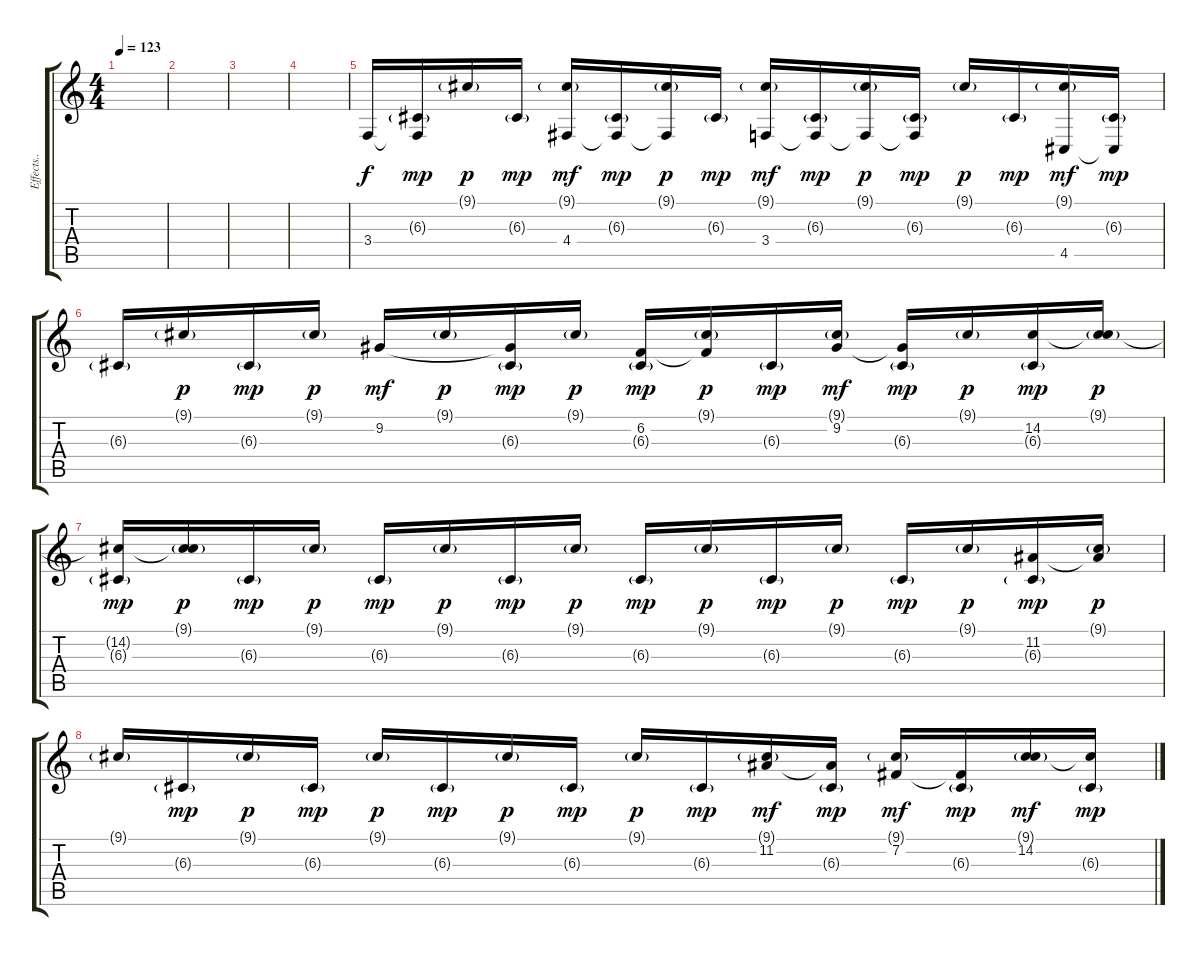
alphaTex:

\track ("Effects.. 2" "Effects.. ") {instrument pad3polysynth}
\staff {score tabs}
\tuning (E4 B3 G3 D3 A2 E2) {hide}
\ts (4 4)
\tempo 123
\clef g2
\ks c
|
|
|
|
3.4.16{volume 1} (6.3{g} 3.4{t}).16{dy mp} 9.1{g}.16{dy p} 6.3{g}.16{dy mp} (9.1{g} 4.4).16{dy mf} (6.3{g} 4.4{t}).16{dy mp} (9.1{g} 4.4{t}).16{dy p} 6.3{g}.16{dy mp} (9.1{g} 3.4).16{dy mf} (6.3{g} 3.4{t}).16{dy mp} (9.1{g} 3.4{t}).16{dy p} (6.3{g} 3.4{t}).16{dy mp} 9.1{g}.16{dy p} 6.3{g}.16{dy mp} (9.1{g} 4.5).16{dy mf} (6.3{g} 4.5{t}).16{dy mp} |
6.3{g}.16{volume 4} 9.1{g}.16{dy p} 6.3{g}.16{dy mp} 9.1{g}.16{dy p} 9.2.16{dy mf} 9.1{g}.16{dy p} (9.2{t} 6.3{g}).16{dy mp} 9.1{g}.16{dy p} (6.2 6.3{g}).16{dy mp} (9.1{g} 6.2{t}).16{dy p} 6.3{g}.16{dy mp} (9.1{g} 9.2).16{dy mf} (9.2{t} 6.3{g}).16{dy mp} 9.1{g}.16{dy p} (14.2 6.3{g}).16{dy mp} (9.1{g} 14.2{t}).16{dy p} |
(14.2{t} 6.3{g}).16{dy mp} (9.1{g} 14.2{t}).16{dy p} 6.3{g}.16{dy mp} 9.1{g}.16{dy p} 6.3{g}.16{dy mp} 9.1{g}.16{dy p} 6.3{g}.16{dy mp} 9.1{g}.16{dy p} 6.3{g}.16{dy mp} 9.1{g}.16{dy p} 6.3{g}.16{dy mp} 9.1{g}.16{dy p} 6.3{g}.16{dy mp} 9.1{g}.16{dy p} (11.2 6.3{g}).16{dy mp} (9.1{g} 11.2{t}).16{dy p} |
9.1{g}.16 6.3{g}.16{dy mp} 9.1{g}.16{dy p} 6.3{g}.16{dy mp} 9.1{g}.16{dy p} 6.3{g}.16{dy mp} 9.1{g}.16{dy p} 6.3{g}.16{dy mp} 9.1{g}.16{dy p} 6.3{g}.16{dy mp} (9.1{g} 11.2).16{dy mf} (11.2{t} 6.3{g}).16{dy mp} (9.1{g} 7.2).16{dy mf} (7.2{t} 6.3{g}).16{dy mp} (9.1{g} 14.2).16{dy mf} (14.2{t} 6.3{g}).16{dy mp}
